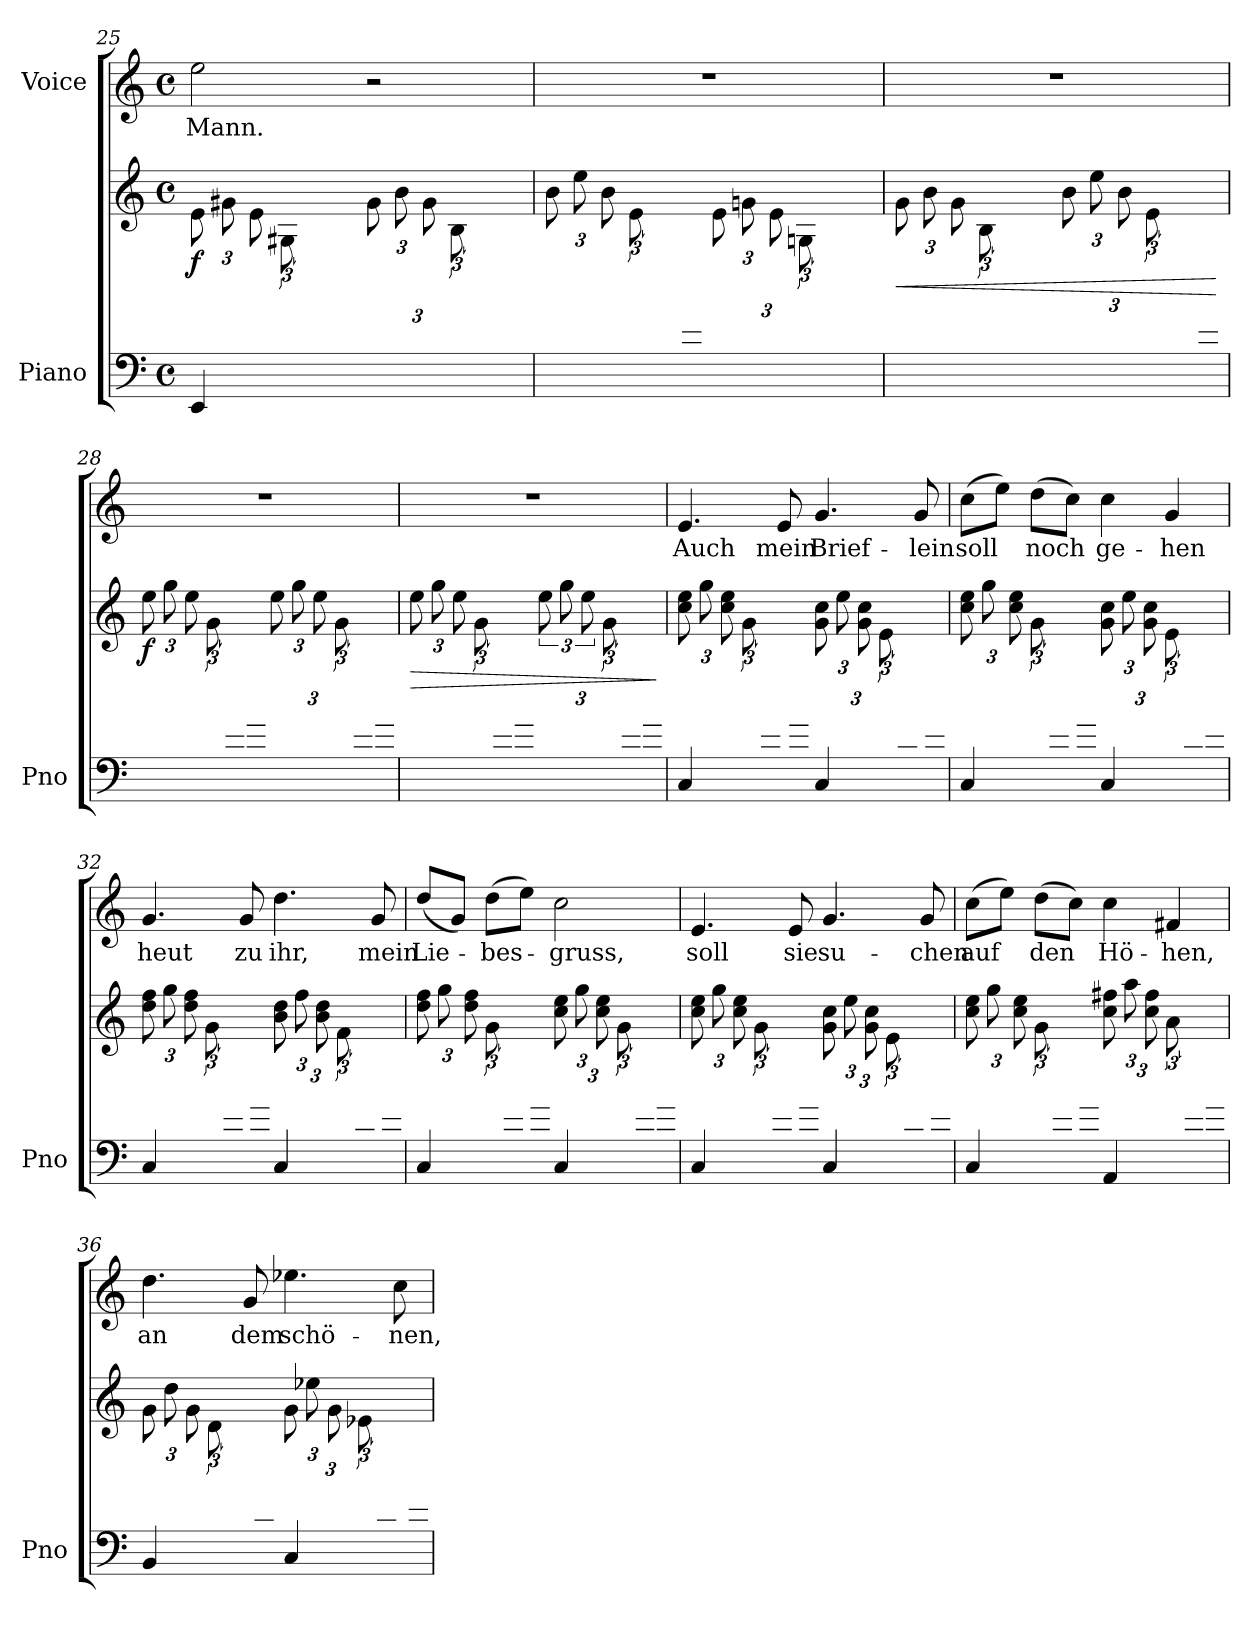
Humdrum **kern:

**kern	**kern	**dynam	**kern	**text
*part2	*part2	*part2	*part1	*part1
*staff3	*staff2	*staff2/3	*staff1	*staff1
*I"Piano	*	*	*I"Voice	*
*I'Pno	*	*	*	*
!!LO:PB:g=z
*clefF4	*clefG2	*	*clefG2	*
*k[]	*k[]	*	*k[]	*
*M4/4	*M4/4	*	*M4/4	*
*met(c)	*met(c)	*	*met(c)	*
=25	=25	=25	=25	=25
*^	*	*	*	*
*	*	*Xbrackettup	*	*	*
!	!	!	!LO:DY:b	!	!LO:LY:b
3ryy	4EE/	(12e\L	f	2ee\	Mann.
.	.	12g#X\	.	.	.
.	.	12e\	.	.	.
*	*	*brackettup	*	*	*
.	4ryy	12G#X\	.	.	.
12E/	.	6ryy	.	.	.
12G#X/J)	.	.	.	.	.
*	*	*Xbrackettup	*	*	*
3ryy	2ryy	(12g#\L	.	2r	.
.	.	12b\	.	.	.
.	.	12g#\	.	.	.
*	*	*brackettup	*	*	*
.	.	12B\	.	.	.
12G#/	.	6ryy	.	.	.
12B/J)	.	.	.	.	.
=26	=26	=26	=26	=26	=26
*	*	*Xbrackettup	*	*	*
3ryy	1ryy	(12b\L	.	1r	.
.	.	12ee\	.	.	.
.	.	12b\	.	.	.
*	*	*brackettup	*	*	*
.	.	12e\	.	.	.
12B/	.	6ryy	.	.	.
12e/J)	.	.	.	.	.
*	*	*Xbrackettup	*	*	*
3ryy	.	(12e\L	.	.	.
.	.	12gn\	.	.	.
.	.	12e\	.	.	.
*	*	*brackettup	*	*	*
.	.	12Gn\	.	.	.
12E/	.	6ryy	.	.	.
12Gn/J)	.	.	.	.	.
!!LO:LB:g=z
=27	=27	=27	=27	=27	=27
*	*	*Xbrackettup	*	*	*
!	!	!	!LO:HP:b	!	!
3ryy	1ryy	(12g\L	<	1r	.
.	.	12b\	.	.	.
.	.	12g\	.	.	.
*	*	*brackettup	*	*	*
.	.	12B\	.	.	.
12G/	.	6ryy	.	.	.
12B/J)	.	.	.	.	.
*	*	*Xbrackettup	*	*	*
3ryy	.	(12b\L	.	.	.
.	.	12ee\	.	.	.
.	.	12b\	.	.	.
*	*	*brackettup	*	*	*
.	.	12e\	.	.	.
12B/	.	6ryy	.	.	.
12e/J)	.	.	.	.	.
*v	*v	*	*	*	*
.	.	[	.	.
!!LO:LB:g=z
=28	=28	=28	=28	=28
*^	*	*	*	*
*	*	*Xbrackettup	*	*	*
!	!	!	!LO:DY:b	!	!
3ryy	1ryy	(12ee\L	f	1r	.
.	.	12gg\	.	.	.
.	.	12ee\	.	.	.
*	*	*brackettup	*	*	*
.	.	12g\	.	.	.
12e/	.	6ryy	.	.	.
12g/J)	.	.	.	.	.
*	*	*Xbrackettup	*	*	*
3ryy	.	(12ee\L	.	.	.
.	.	12gg\	.	.	.
.	.	12ee\	.	.	.
*	*	*brackettup	*	*	*
.	.	12g\	.	.	.
12e/	.	6ryy	.	.	.
12g/J)	.	.	.	.	.
=29	=29	=29	=29	=29	=29
*	*	*Xbrackettup	*	*	*
!	!	!	!LO:HP:b	!	!
3ryy	1ryy	(12ee\L	>	1r	.
.	.	12gg\	.	.	.
.	.	12ee\	.	.	.
*	*	*brackettup	*	*	*
.	.	12g\	.	.	.
12e/	.	6ryy	.	.	.
12g/J)	.	.	.	.	.
3ryy	.	(12ee\L	.	.	.
.	.	12gg\	.	.	.
.	.	12ee\	.	.	.
.	.	12g\	.	.	.
12e/	.	6ryy	.	.	.
12g/J)	.	.	.	.	.
*v	*v	*	*	*	*
.	.	]	.	.
!!LO:LB:g=z
=30	=30	=30	=30	=30
*^	*	*	*	*
*	*	*Xbrackettup	*	*	*
!	!	!	!LO:DY:b=2	!	!LO:LY:b
!	!	!	!LO:DY:n=1:b=2	!	!
3ryy	4C/	(12cc\ 12ee\L	p other-dynamics	4.e/	Auch
.	.	12gg\	.	.	.
.	.	12cc\ 12ee\	.	.	.
*	*	*brackettup	*	*	*
.	4ryy	12g\	.	.	.
12c/ 12e/	.	6ryy	.	.	.
!	!	!	!	!	!LO:LY:b
.	.	.	.	8e/	mein
12g/J)	.	.	.	.	.
*	*	*Xbrackettup	*	*	*
!	!	!	!	!	!LO:LY:b
3ryy	4C/	(12g\ 12cc\L	.	4.g/	Brief-
.	.	12ee\	.	.	.
.	.	12g\ 12cc\	.	.	.
*	*	*brackettup	*	*	*
.	4ryy	12e\	.	.	.
12G/ 12c/	.	6ryy	.	.	.
!	!	!	!	!	!LO:LY:b
.	.	.	.	8g/	-lein
12e/J)	.	.	.	.	.
!!LO:PB:g=z
=31	=31	=31	=31	=31	=31
*	*	*Xbrackettup	*	*	*
!	!	!	!	!	!LO:LY:b
3ryy	4C/	(12cc\ 12ee\L	.	(8cc\L	soll
.	.	12gg\	.	.	.
.	.	.	.	8ee\J)	.
.	.	12cc\ 12ee\	.	.	.
*	*	*brackettup	*	*	*
!	!	!	!	!	!LO:LY:b
.	4ryy	12g\	.	(8dd\L	noch
12c/ 12e/	.	6ryy	.	.	.
.	.	.	.	8cc\J)	.
12g/J)	.	.	.	.	.
*	*	*Xbrackettup	*	*	*
!	!	!	!	!	!LO:LY:b
3ryy	4C/	(12g\ 12cc\L	.	4cc\	ge-
.	.	12ee\	.	.	.
.	.	12g\ 12cc\	.	.	.
*	*	*brackettup	*	*	*
!	!	!	!	!	!LO:LY:b
.	4ryy	12e\	.	4g/	-hen
12G/ 12c/	.	6ryy	.	.	.
12e/J)	.	.	.	.	.
=32	=32	=32	=32	=32	=32
*	*	*Xbrackettup	*	*	*
!	!	!	!	!	!LO:LY:b
3ryy	4C/	(12dd\ 12ff\L	.	4.g/	heut
.	.	12gg\	.	.	.
.	.	12dd\ 12ff\	.	.	.
*	*	*brackettup	*	*	*
.	4ryy	12g\	.	.	.
12B/ 12f/	.	6ryy	.	.	.
!	!	!	!	!	!LO:LY:b
.	.	.	.	8g/	zu
12g/J)	.	.	.	.	.
*	*	*Xbrackettup	*	*	*
!	!	!	!	!	!LO:LY:b
3ryy	4C/	(12b\ 12dd\L	.	4.dd\	ihr,
.	.	12ff\	.	.	.
.	.	12b\ 12dd\	.	.	.
*	*	*brackettup	*	*	*
.	4ryy	12f\	.	.	.
12G/ 12d/	.	6ryy	.	.	.
!	!	!	!	!	!LO:LY:b
.	.	.	.	8g/	mein
12f/J)	.	.	.	.	.
!!LO:LB:g=z
=33	=33	=33	=33	=33	=33
*	*	*Xbrackettup	*	*	*
!	!	!	!	!	!LO:LY:b
3ryy	4C/	(12dd\ 12ff\L	.	(8dd/L	Lie-
.	.	12gg\	.	.	.
.	.	.	.	8g/J)	.
.	.	12dd\ 12ff\	.	.	.
*	*	*brackettup	*	*	*
!	!	!	!	!	!LO:LY:b
.	4ryy	12g\	.	(8dd\L	bes-
12B/ 12f/	.	6ryy	.	.	.
.	.	.	.	8ee\J)	.
12g/J)	.	.	.	.	.
*	*	*Xbrackettup	*	*	*
!	!	!	!	!	!LO:LY:b
3ryy	4C/	(12cc\ 12ee\L	.	2cc\	-gruss,
.	.	12gg\	.	.	.
.	.	12cc\ 12ee\	.	.	.
*	*	*brackettup	*	*	*
.	4ryy	12g\	.	.	.
12c/ 12e/	.	6ryy	.	.	.
12g/J)	.	.	.	.	.
!!LO:LB:g=z
=34	=34	=34	=34	=34	=34
*	*	*Xbrackettup	*	*	*
!	!	!	!	!	!LO:LY:b
3ryy	4C/	(12cc\ 12ee\L	.	4.e/	soll
.	.	12gg\	.	.	.
.	.	12cc\ 12ee\	.	.	.
*	*	*brackettup	*	*	*
.	4ryy	12g\	.	.	.
12c/ 12e/	.	6ryy	.	.	.
!	!	!	!	!	!LO:LY:b
.	.	.	.	8e/	sie
12g/J)	.	.	.	.	.
*	*	*Xbrackettup	*	*	*
!	!	!	!	!	!LO:LY:b
3ryy	4C/	(12g\ 12cc\L	.	4.g/	su-
.	.	12ee\	.	.	.
.	.	12g\ 12cc\	.	.	.
*	*	*brackettup	*	*	*
.	4ryy	12e\	.	.	.
12G/ 12c/	.	6ryy	.	.	.
!	!	!	!	!	!LO:LY:b
.	.	.	.	8g/	-chen
12e/J)	.	.	.	.	.
=35	=35	=35	=35	=35	=35
*	*	*Xbrackettup	*	*	*
!	!	!	!	!	!LO:LY:b
3ryy	4C/	(12cc\ 12ee\L	.	(8cc\L	auf
.	.	12gg\	.	.	.
.	.	.	.	8ee\J)	.
.	.	12cc\ 12ee\	.	.	.
*	*	*brackettup	*	*	*
!	!	!	!	!	!LO:LY:b
.	4ryy	12g\	.	(8dd\L	den
12c/ 12e/	.	6ryy	.	.	.
.	.	.	.	8cc\J)	.
12g/J)	.	.	.	.	.
*	*	*Xbrackettup	*	*	*
!	!	!	!	!	!LO:LY:b
3ryy	4AA/	(12cc\ 12ff#X\L	.	4cc\	Hö-
.	.	12aa\	.	.	.
.	.	12cc\ 12ff#\	.	.	.
*	*	*brackettup	*	*	*
!	!	!	!	!	!LO:LY:b
.	4ryy	12a\	.	4f#X/	-hen,
12c/ 12f#X/	.	6ryy	.	.	.
12a/J)	.	.	.	.	.
!!LO:LB:g=z
=36	=36	=36	=36	=36	=36
*	*	*Xbrackettup	*	*	*
!	!	!	!	!	!LO:LY:b
3ryy	4BB/	(12g\L	.	4.dd\	an
.	.	12dd\	.	.	.
.	.	12g\	.	.	.
*	*	*brackettup	*	*	*
.	4ryy	12d\	.	.	.
12G/ 12B/	.	6ryy	.	.	.
!	!	!	!	!	!LO:LY:b
.	.	.	.	8g/	dem
12d/J)	.	.	.	.	.
*	*	*Xbrackettup	*	*	*
!	!	!	!	!	!LO:LY:b
3ryy	4C/	(12g\L	.	4.ee-X\	schö-
.	.	12ee-X\	.	.	.
.	.	12g\	.	.	.
*	*	*brackettup	*	*	*
.	4ryy	12e-X\	.	.	.
12G/ 12c/	.	6ryy	.	.	.
!	!	!	!	!	!LO:LY:b
.	.	.	.	8cc\	-nen,
12e-X/J)	.	.	.	.	.
*v	*v	*	*	*	*
=	=	=	=	=
*-	*-	*-	*-	*-
